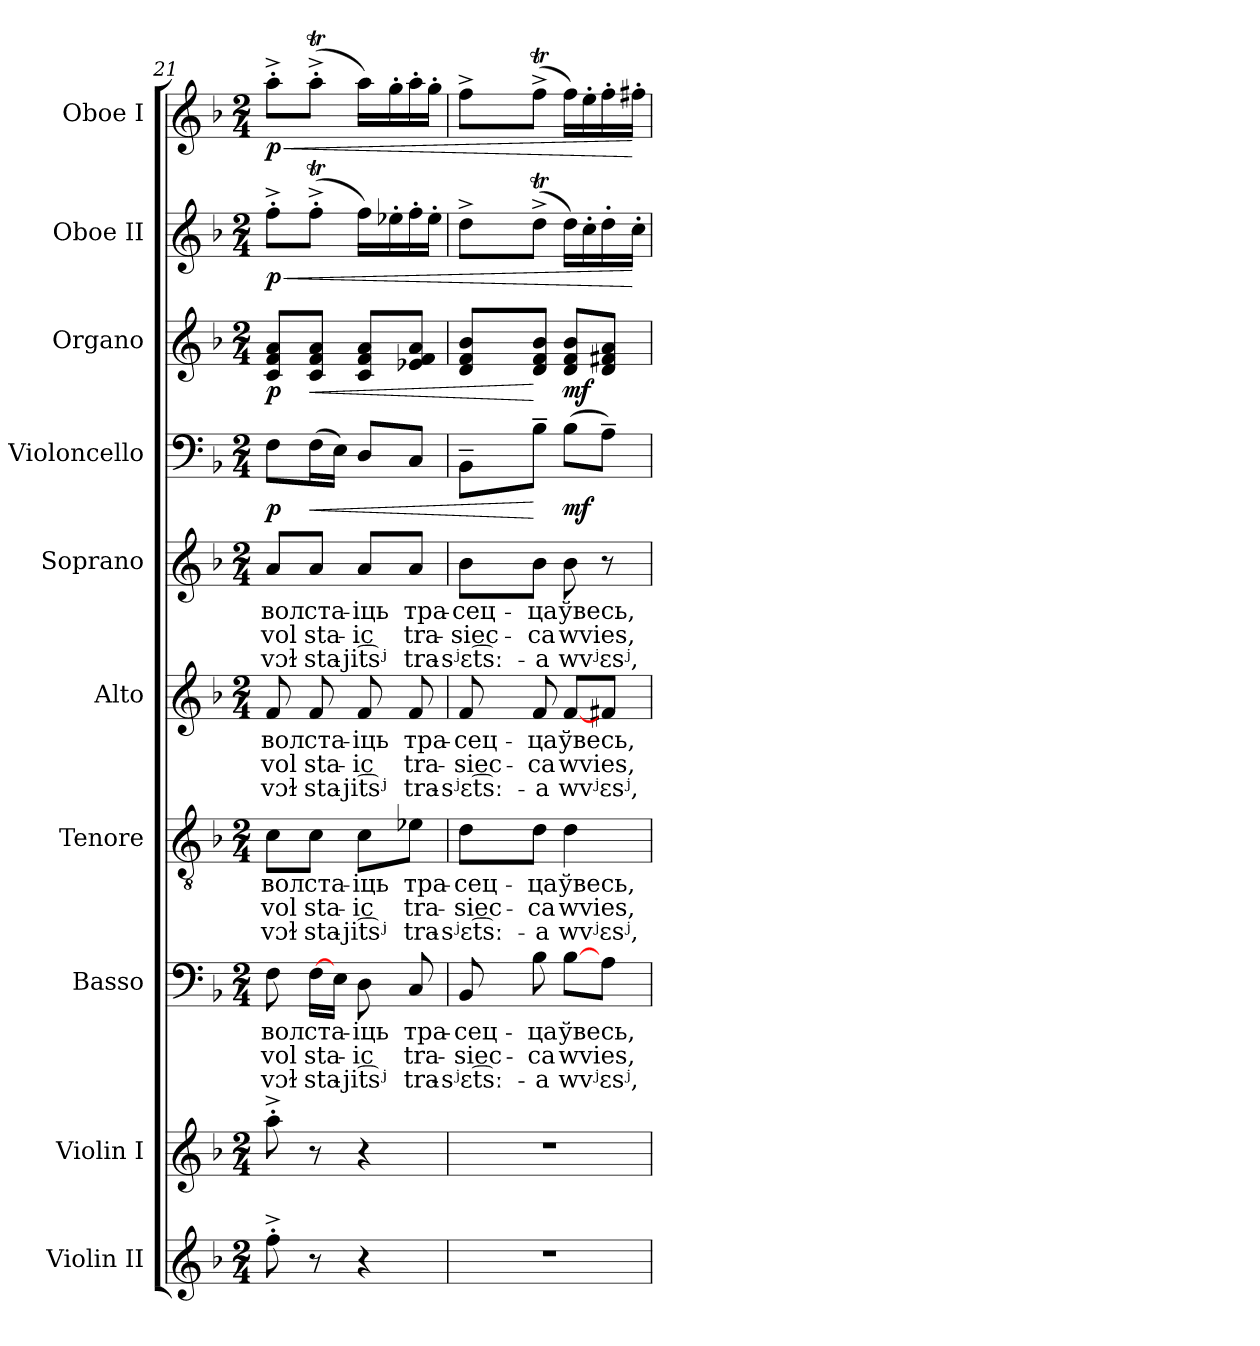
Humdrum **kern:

**kern	**kern	**kern	**text	**text	**text	**kern	**text	**text	**text	**kern	**text	**text	**text	**kern	**text	**text	**text	**kern	**dynam	**kern	**dynam	**kern	**dynam	**kern	**dynam
*part10	*part9	*part8	*part8	*part8	*part8	*part7	*part7	*part7	*part7	*part6	*part6	*part6	*part6	*part5	*part5	*part5	*part5	*part4	*part4	*part3	*part3	*part2	*part2	*part1	*part1
*staff10	*staff9	*staff8	*staff8	*staff8	*staff8	*staff7	*staff7	*staff7	*staff7	*staff6	*staff6	*staff6	*staff6	*staff5	*staff5	*staff5	*staff5	*staff4	*staff4	*staff3	*staff3	*staff2	*staff2	*staff1	*staff1
*I"Violin II	*I"Violin I	*I"Basso	*	*	*	*I"Tenore	*	*	*	*I"Alto	*	*	*	*I"Soprano	*	*	*	*I"Violoncello	*	*I"Organo	*	*I"Oboe II	*	*I"Oboe I	*
*	*	*	*	*	*	*	*	*	*	*I'A.	*	*	*	*	*	*	*	*	*	*	*	*	*	*	*
*clefG2	*clefG2	*clefF4	*	*	*	*clefGv2	*	*	*	*clefG2	*	*	*	*clefG2	*	*	*	*clefF4	*	*clefG2	*	*clefG2	*	*clefG2	*
*	*	*	*	*	*	*ITrd7c12	*	*	*	*	*	*	*	*	*	*	*	*	*	*	*	*	*	*	*
*k[b-]	*k[b-]	*k[b-]	*	*	*	*k[b-]	*	*	*	*k[b-]	*	*	*	*k[b-]	*	*	*	*k[b-]	*	*k[b-]	*	*k[b-]	*	*k[b-]	*
*F:	*F:	*F:	*	*	*	*F:	*	*	*	*F:	*	*	*	*F:	*	*	*	*F:	*	*F:	*	*F:	*	*F:	*
*M2/4	*M2/4	*M2/4	*	*	*	*M2/4	*	*	*	*M2/4	*	*	*	*M2/4	*	*	*	*M2/4	*	*M2/4	*	*M2/4	*	*M2/4	*
=21	=21	=21	=21	=21	=21	=21	=21	=21	=21	=21	=21	=21	=21	=21	=21	=21	=21	=21	=21	=21	=21	=21	=21	=21	=21
!	!	!	!LO:LY:b:color=#000000	!LO:LY:b:color=#000000	!LO:LY:b:color=#000000	!	!	!	!	!	!	!	!	!	!	!	!	!	!	!	!	!	!	!	!
!	!	!	!	!	!	!	!LO:LY:b:color=#000000	!LO:LY:b:color=#000000	!LO:LY:b:color=#000000	!	!	!	!	!	!	!	!	!	!	!	!	!	!	!	!
!	!	!	!	!	!	!	!	!	!	!	!LO:LY:b:color=#000000	!LO:LY:b:color=#000000	!LO:LY:b:color=#000000	!	!	!	!	!	!	!	!	!	!	!	!
!	!	!	!	!	!	!	!	!	!	!	!	!	!	!	!LO:LY:b:color=#000000	!LO:LY:b:color=#000000	!LO:LY:b:color=#000000	!	!	!	!	!	!LO:HP:b	!	!LO:HP:b
8ff'^i\	8aa'^i\	8Fi\	вол	vol	vɔɫ	8Ci\L	вол	vol	vɔɫ	8fi/	вол	vol	vɔɫ	8ai/L	вол	vol	vɔɫ	8Fi\L	p	8ci/ 8fi 8aiL	p	8ff'^i\L	< p	8aa'^i\L	< p
!	!	!	!LO:LY:b:color=#000000	!LO:LY:b:color=#000000	!LO:LY:b:color=#000000	!	!	!	!	!	!	!	!	!	!	!	!	!	!	!	!	!	!	!	!
!	!	!	!	!	!	!	!LO:LY:b:color=#000000	!LO:LY:b:color=#000000	!LO:LY:b:color=#000000	!	!	!	!	!	!	!	!	!	!	!	!	!	!	!	!
!	!	!	!	!	!	!	!	!	!	!	!LO:LY:b:color=#000000	!LO:LY:b:color=#000000	!LO:LY:b:color=#000000	!	!	!	!	!	!	!	!	!	!	!	!
!	!	!	!	!	!	!	!	!	!	!	!	!	!	!	!LO:LY:b:color=#000000	!LO:LY:b:color=#000000	!LO:LY:b:color=#000000	!	!LO:HP:b	!	!LO:HP:b	!	!	!	!
8r	8r	[>16Fi\LL	ста-	sta-	sta-	8Ci\J	ста-	sta-	sta-	8fi/	ста-	sta-	sta-	8ai/J	ста-	sta-	sta-	(16Fi\L	<	8ci/ 8fi 8aiJ	<	(8ffT'^i\J	.	(8aat'^i\J	.
.	.	16Ei\JJ	.	.	.	.	.	.	.	.	.	.	.	.	.	.	.	16Ei\JJ)	.	.	.	.	.	.	.
!	!	!	!LO:LY:b:color=#000000	!LO:LY:b:color=#000000	!LO:LY:b:color=#000000	!	!	!	!	!	!	!	!	!	!	!	!	!	!	!	!	!	!	!	!
!	!	!	!	!	!	!	!LO:LY:b:color=#000000	!LO:LY:b:color=#000000	!LO:LY:b:color=#000000	!	!	!	!	!	!	!	!	!	!	!	!	!	!	!	!
!	!	!	!	!	!	!	!	!	!	!	!LO:LY:b:color=#000000	!LO:LY:b:color=#000000	!LO:LY:b:color=#000000	!	!	!	!	!	!	!	!	!	!	!	!
!	!	!	!	!	!	!	!	!	!	!	!	!	!	!	!LO:LY:b:color=#000000	!LO:LY:b:color=#000000	!LO:LY:b:color=#000000	!	!	!	!	!	!	!	!
4r	4r	8Di\	-іць	-ic	-jit͡sʲ	8Ci\L	-іць	-ic	-jit͡sʲ	8fi/	-іць	-ic	-jit͡sʲ	8ai/L	-іць	-ic	-jit͡sʲ	8Di/L	.	8ci/ 8fi 8aiL	.	16ffi\LL)	.	16aai\LL)	.
.	.	.	.	.	.	.	.	.	.	.	.	.	.	.	.	.	.	.	.	.	.	16ee-X'i\	.	16gg'i\	.
!	!	!	!LO:LY:b:color=#000000	!LO:LY:b:color=#000000	!LO:LY:b:color=#000000	!	!	!	!	!	!	!	!	!	!	!	!	!	!	!	!	!	!	!	!
!	!	!	!	!	!	!	!LO:LY:b:color=#000000	!LO:LY:b:color=#000000	!LO:LY:b:color=#000000	!	!	!	!	!	!	!	!	!	!	!	!	!	!	!	!
!	!	!	!	!	!	!	!	!	!	!	!LO:LY:b:color=#000000	!LO:LY:b:color=#000000	!LO:LY:b:color=#000000	!	!	!	!	!	!	!	!	!	!	!	!
!	!	!	!	!	!	!	!	!	!	!	!	!	!	!	!LO:LY:b:color=#000000	!LO:LY:b:color=#000000	!LO:LY:b:color=#000000	!	!	!	!	!	!	!	!
.	.	8Ci/	тра-	tra-	tra-	8E-Xi\J	тра-	tra-	tra-	8fi/	тра-	tra-	tra-	8ai/J	тра-	tra-	tra-	8Ci/J	.	8e-Xi/ 8fi 8aiJ	.	16ff'i\	.	16aa'i\	.
.	.	.	.	.	.	.	.	.	.	.	.	.	.	.	.	.	.	.	.	.	.	16ee-'i\JJ	.	16gg'i\JJ	.
=22	=22	=22	=22	=22	=22	=22	=22	=22	=22	=22	=22	=22	=22	=22	=22	=22	=22	=22	=22	=22	=22	=22	=22	=22	=22
!LO:N:vis=1	!LO:N:vis=1	!	!	!	!	!	!	!	!	!	!	!	!	!	!	!	!	!	!	!	!	!	!	!	!
!	!	!	!LO:LY:b:color=#000000	!LO:LY:b:color=#000000	!LO:LY:b:color=#000000	!	!	!	!	!	!	!	!	!	!	!	!	!	!	!	!	!	!	!	!
!	!	!	!	!	!	!	!LO:LY:b:color=#000000	!LO:LY:b:color=#000000	!LO:LY:b:color=#000000	!	!	!	!	!	!	!	!	!	!	!	!	!	!	!	!
!	!	!	!	!	!	!	!	!	!	!	!LO:LY:b:color=#000000	!LO:LY:b:color=#000000	!LO:LY:b:color=#000000	!	!	!	!	!	!	!	!	!	!	!	!
!	!	!	!	!	!	!	!	!	!	!	!	!	!	!	!LO:LY:b:color=#000000	!LO:LY:b:color=#000000	!LO:LY:b:color=#000000	!	!	!	!	!	!	!	!
2r	2r	8BB-i/	-сец-	-siec-	-sʲɛt͡sː-	8Di\L	-сец-	-siec-	-sʲɛt͡sː-	8fi/	-сец-	-siec-	-sʲɛt͡sː-	8b-i\L	-сец-	-siec-	-sʲɛt͡sː-	8BB-~i\L	.	8di/ 8fi 8b-iL	.	8dd^i\L	.	8ff^i\L	.
!	!	!	!LO:LY:b:color=#000000	!LO:LY:b:color=#000000	!LO:LY:b:color=#000000	!	!	!	!	!	!	!	!	!	!	!	!	!	!	!	!	!	!	!	!
!	!	!	!	!	!	!	!LO:LY:b:color=#000000	!LO:LY:b:color=#000000	!LO:LY:b:color=#000000	!	!	!	!	!	!	!	!	!	!	!	!	!	!	!	!
!	!	!	!	!	!	!	!	!	!	!	!LO:LY:b:color=#000000	!LO:LY:b:color=#000000	!LO:LY:b:color=#000000	!	!	!	!	!	!	!	!	!	!	!	!
!	!	!	!	!	!	!	!	!	!	!	!	!	!	!	!LO:LY:b:color=#000000	!LO:LY:b:color=#000000	!LO:LY:b:color=#000000	!	!	!	!	!	!	!	!
.	.	8B-i\	-ца	-ca	-a	8Di\J	-ца	-ca	-a	8fi/	-ца	-ca	-a	8b-i\J	-ца	-ca	-a	8B-~i\J	[	8di/ 8fi 8b-iJ	[	(8ddT^i\J	.	(8ffT^i\J	.
!	!	!	!LO:LY:b:color=#000000	!LO:LY:b:color=#000000	!LO:LY:b:color=#000000	!	!	!	!	!	!	!	!	!	!	!	!	!	!	!	!	!	!	!	!
!	!	!	!	!	!	!	!LO:LY:b:color=#000000	!LO:LY:b:color=#000000	!LO:LY:b:color=#000000	!	!	!	!	!	!	!	!	!	!	!	!	!	!	!	!
!	!	!	!	!	!	!	!	!	!	!	!LO:LY:b:color=#000000	!LO:LY:b:color=#000000	!LO:LY:b:color=#000000	!	!	!	!	!	!	!	!	!	!	!	!
!	!	!	!	!	!	!	!	!	!	!	!	!	!	!	!LO:LY:b:color=#000000	!LO:LY:b:color=#000000	!LO:LY:b:color=#000000	!	!	!	!	!	!	!	!
.	.	[>8B-i\L	ўвесь,	wvies,	wvʲɛsʲ,	4Di\	ўвесь,	wvies,	wvʲɛsʲ,	[<8fi/L	ўвесь,	wvies,	wvʲɛsʲ,	8b-i\	ўвесь,	wvies,	wvʲɛsʲ,	(8B-i\L	mf	8di/ 8fi 8b-iL	mf	16ddi\LL)	.	16ffi\LL)	.
.	.	.	.	.	.	.	.	.	.	.	.	.	.	.	.	.	.	.	.	.	.	16cc'i\	.	16ee'i\	.
.	.	8Ai\J	.	.	.	.	.	.	.	8f#Xi/J	.	.	.	8r	.	.	.	8A~i\J)	.	8di/ 8f#Xi 8aiJ	.	16dd'i\	.	16ff'i\	.
.	.	.	.	.	.	.	.	.	.	.	.	.	.	.	.	.	.	.	.	.	.	16cc'i\JJ	[	16ff#X'i\JJ	[
=	=	=	=	=	=	=	=	=	=	=	=	=	=	=	=	=	=	=	=	=	=	=	=	=	=
*-	*-	*-	*-	*-	*-	*-	*-	*-	*-	*-	*-	*-	*-	*-	*-	*-	*-	*-	*-	*-	*-	*-	*-	*-	*-
